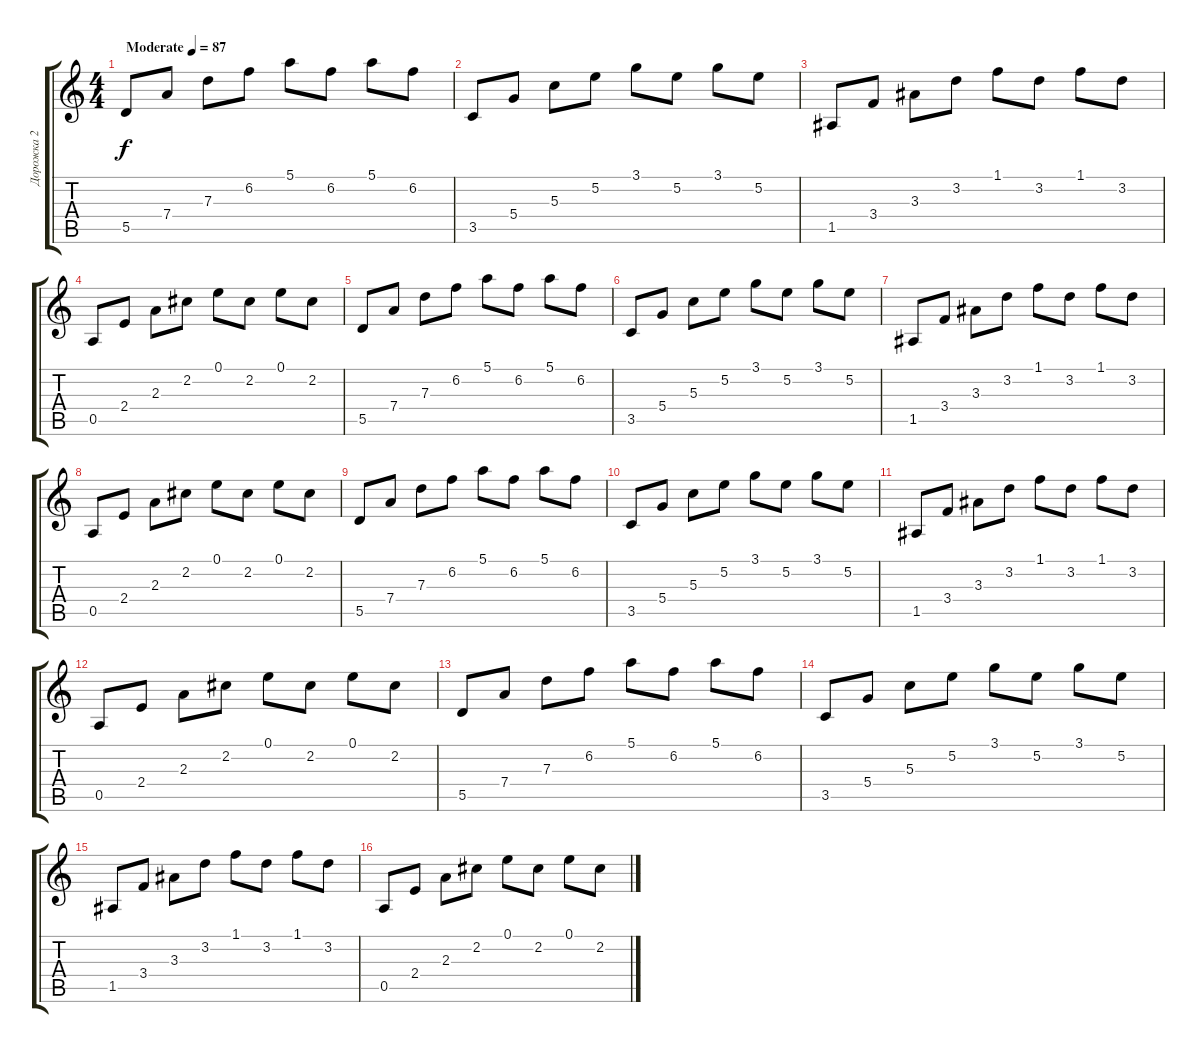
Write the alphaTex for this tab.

\track ("Дорожка 2" "Дорожка 2") {instrument acousticguitarsteel}
\staff {score tabs}
\tuning (E4 B3 G3 D3 A2 E2) {hide}
\ts (4 4)
\tempo (87 "Moderate")
\clef g2
\ks c
5.5.8{dy f instrument acousticguitarsteel} 7.4.8 7.3.8 6.2.8 5.1.8 6.2.8 5.1.8 6.2.8 |
3.5.8 5.4.8 5.3.8 5.2.8 3.1.8 5.2.8 3.1.8 5.2.8 |
1.5.8 3.4.8 3.3.8 3.2.8 1.1.8 3.2.8 1.1.8 3.2.8 |
0.5.8 2.4.8 2.3.8 2.2.8 0.1.8 2.2.8 0.1.8 2.2.8 |
5.5.8 7.4.8 7.3.8 6.2.8 5.1.8 6.2.8 5.1.8 6.2.8 |
3.5.8 5.4.8 5.3.8 5.2.8 3.1.8 5.2.8 3.1.8 5.2.8 |
1.5.8 3.4.8 3.3.8 3.2.8 1.1.8 3.2.8 1.1.8 3.2.8 |
0.5.8 2.4.8 2.3.8 2.2.8 0.1.8 2.2.8 0.1.8 2.2.8 |
5.5.8 7.4.8 7.3.8 6.2.8 5.1.8 6.2.8 5.1.8 6.2.8 |
3.5.8 5.4.8 5.3.8 5.2.8 3.1.8 5.2.8 3.1.8 5.2.8 |
1.5.8 3.4.8 3.3.8 3.2.8 1.1.8 3.2.8 1.1.8 3.2.8 |
0.5.8 2.4.8 2.3.8 2.2.8 0.1.8 2.2.8 0.1.8 2.2.8 |
5.5.8 7.4.8 7.3.8 6.2.8 5.1.8 6.2.8 5.1.8 6.2.8 |
3.5.8 5.4.8 5.3.8 5.2.8 3.1.8 5.2.8 3.1.8 5.2.8 |
1.5.8 3.4.8 3.3.8 3.2.8 1.1.8 3.2.8 1.1.8 3.2.8 |
0.5.8 2.4.8 2.3.8 2.2.8 0.1.8 2.2.8 0.1.8 2.2.8
